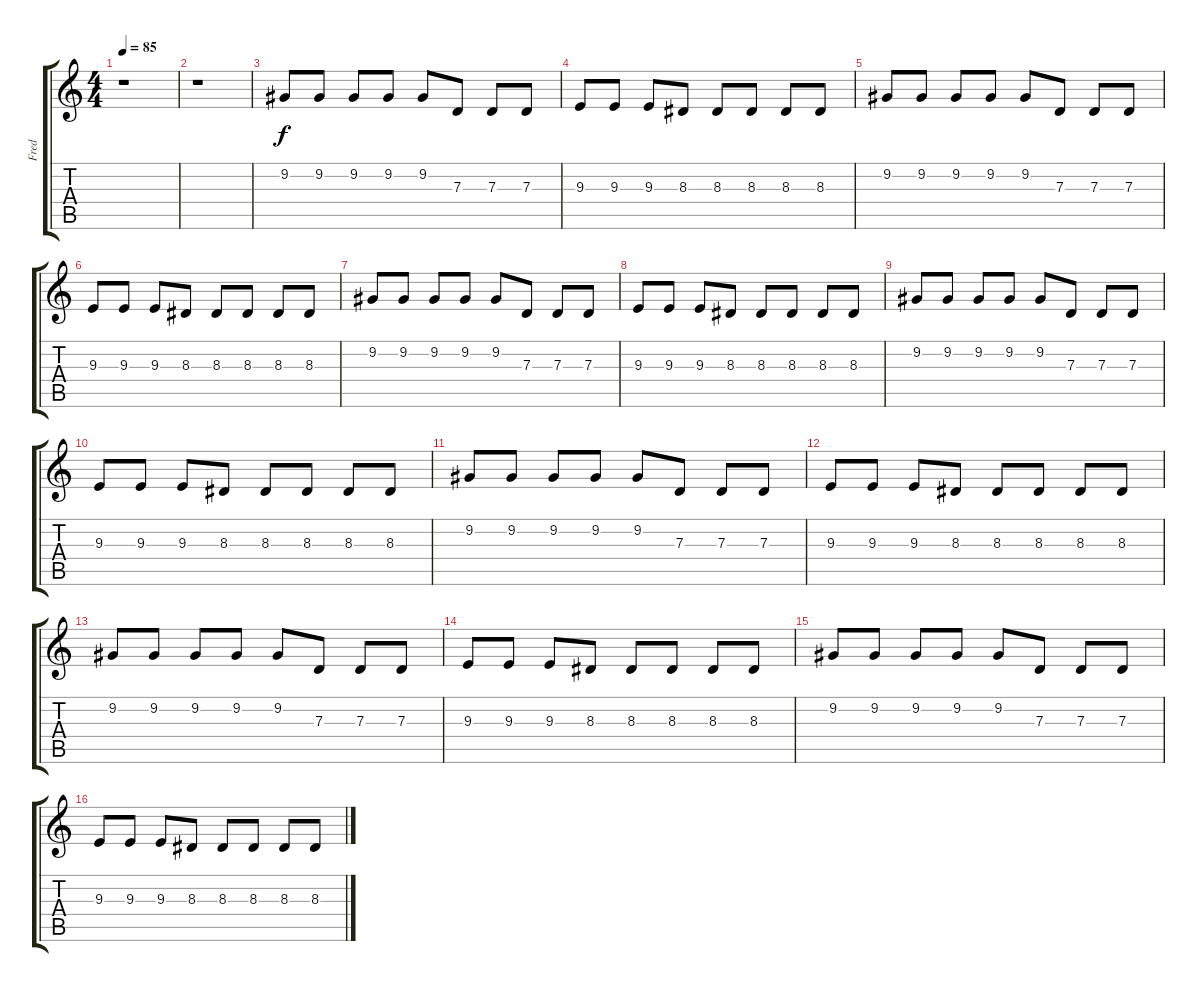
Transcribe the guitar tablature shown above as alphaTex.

\track ("Fred" "Fred") {instrument electricpiano1}
\staff {score tabs}
\tuning (E4 B3 G3 D3 A2 E2) {hide}
\ts (4 4)
\tempo 85
\clef g2
\ks c
r.1{dy f instrument electricpiano1} |
r.1 |
9.2.8 9.2.8 9.2.8 9.2.8 9.2.8 7.3.8 7.3.8 7.3.8 |
9.3.8 9.3.8 9.3.8 8.3.8 8.3.8 8.3.8 8.3.8 8.3.8 |
9.2.8 9.2.8 9.2.8 9.2.8 9.2.8 7.3.8 7.3.8 7.3.8 |
9.3.8 9.3.8 9.3.8 8.3.8 8.3.8 8.3.8 8.3.8 8.3.8 |
9.2.8 9.2.8 9.2.8 9.2.8 9.2.8 7.3.8 7.3.8 7.3.8 |
9.3.8 9.3.8 9.3.8 8.3.8 8.3.8 8.3.8 8.3.8 8.3.8 |
9.2.8 9.2.8 9.2.8 9.2.8 9.2.8 7.3.8 7.3.8 7.3.8 |
9.3.8 9.3.8 9.3.8 8.3.8 8.3.8 8.3.8 8.3.8 8.3.8 |
9.2.8 9.2.8 9.2.8 9.2.8 9.2.8 7.3.8 7.3.8 7.3.8 |
9.3.8 9.3.8 9.3.8 8.3.8 8.3.8 8.3.8 8.3.8 8.3.8 |
9.2.8 9.2.8 9.2.8 9.2.8 9.2.8 7.3.8 7.3.8 7.3.8 |
9.3.8 9.3.8 9.3.8 8.3.8 8.3.8 8.3.8 8.3.8 8.3.8 |
9.2.8 9.2.8 9.2.8 9.2.8 9.2.8 7.3.8 7.3.8 7.3.8 |
9.3.8 9.3.8 9.3.8 8.3.8 8.3.8 8.3.8 8.3.8 8.3.8
